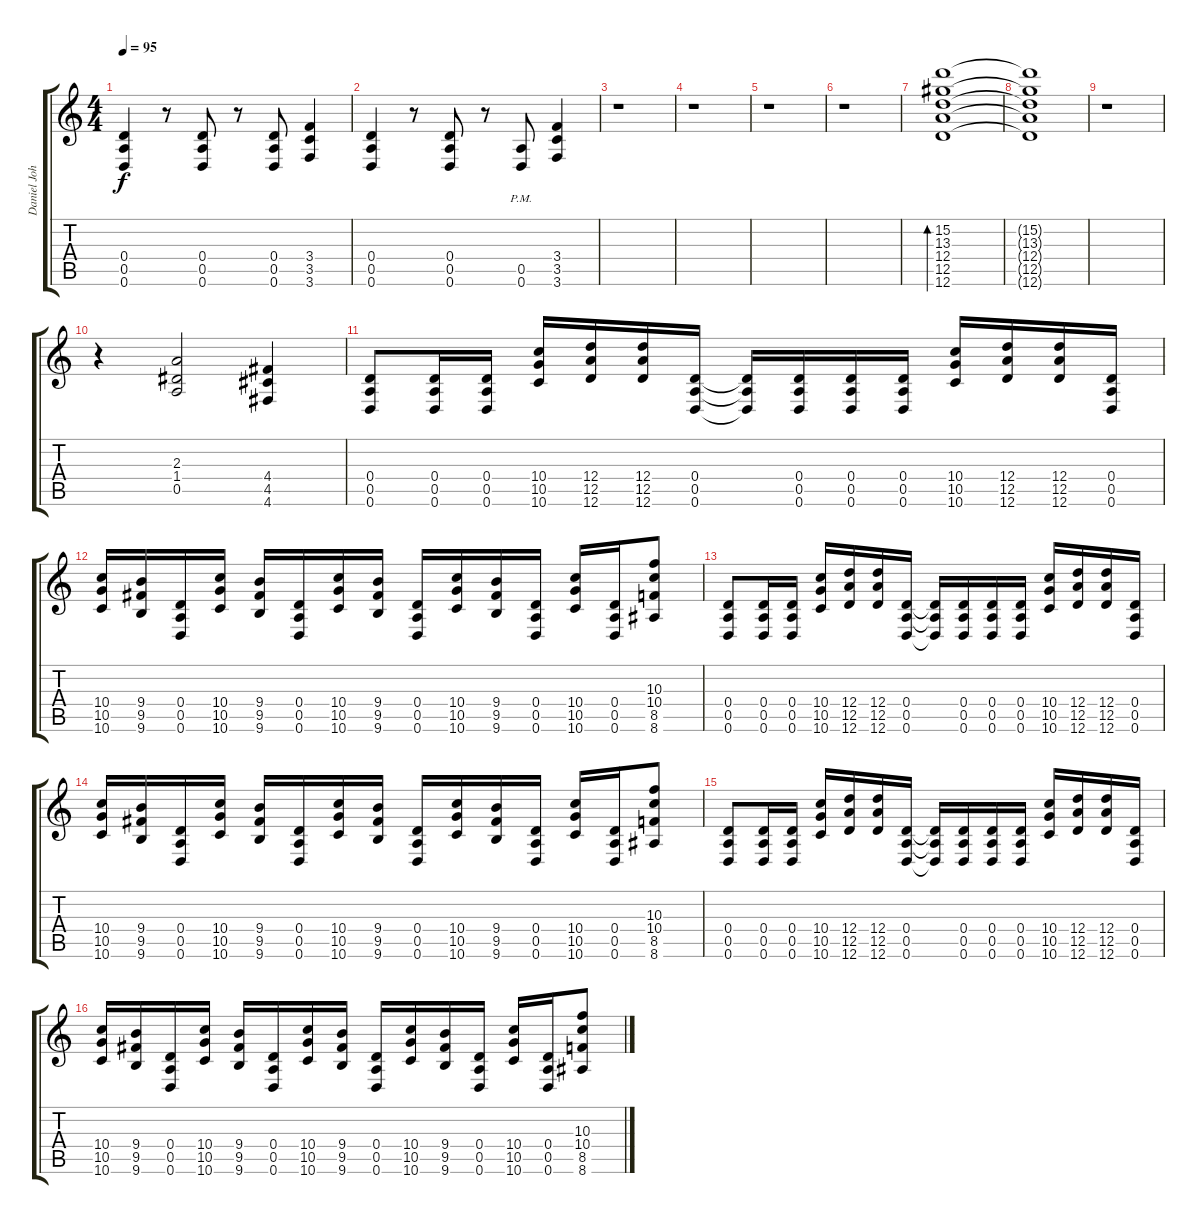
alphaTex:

\track ("Daniel Johns (distortion guitare)" "Daniel Joh") {instrument distortionguitar}
\staff {score tabs}
\tuning (E4 B3 G3 D3 A2 D2) {hide}
\ts (4 4)
\tempo 95
\clef g2
\ks c
(0.4 0.5 0.6).4{dy f} r.8 (0.4 0.5 0.6).8 r.8 (0.4 0.5 0.6).8 (3.4 3.5 3.6).4 |
(0.4 0.5 0.6).4 r.8 (0.4 0.5 0.6).8 r.8 (0.5{pm} 0.6{pm}).8 (3.4 3.5 3.6).4 |
r.1 |
r.1 |
r.1 |
r.1 |
(15.2 13.3 12.4 12.5 12.6).1{bd 120 instrument electricguitarclean} |
(15.2{t} 13.3{t} 12.4{t} 12.5{t} 12.6{t}).1 |
r.1{volume 0} |
r.4{volume 13 instrument distortionguitar} (2.3 1.4 0.5).2 (4.4 4.5 4.6).4 |
(0.4 0.5 0.6).8 (0.4 0.5 0.6).16 (0.4 0.5 0.6).16 (10.4 10.5 10.6).16 (12.4 12.5 12.6).16 (12.4 12.5 12.6).16 (0.4 0.5 0.6).16 (0.4{t} 0.5{t} 0.6{t}).16 (0.4 0.5 0.6).16 (0.4 0.5 0.6).16 (0.4 0.5 0.6).16 (10.4 10.5 10.6).16 (12.4 12.5 12.6).16 (12.4 12.5 12.6).16 (0.4 0.5 0.6).16 |
(10.4 10.5 10.6).16 (9.4 9.5 9.6).16 (0.4 0.5 0.6).16 (10.4 10.5 10.6).16 (9.4 9.5 9.6).16 (0.4 0.5 0.6).16 (10.4 10.5 10.6).16 (9.4 9.5 9.6).16 (0.4 0.5 0.6).16 (10.4 10.5 10.6).16 (9.4 9.5 9.6).16 (0.4 0.5 0.6).16 (10.4 10.5 10.6).16 (0.4 0.5 0.6).16 (10.3 10.4 8.5 8.6).8 |
(0.4 0.5 0.6).8 (0.4 0.5 0.6).16 (0.4 0.5 0.6).16 (10.4 10.5 10.6).16 (12.4 12.5 12.6).16 (12.4 12.5 12.6).16 (0.4 0.5 0.6).16 (0.4{t} 0.5{t} 0.6{t}).16 (0.4 0.5 0.6).16 (0.4 0.5 0.6).16 (0.4 0.5 0.6).16 (10.4 10.5 10.6).16 (12.4 12.5 12.6).16 (12.4 12.5 12.6).16 (0.4 0.5 0.6).16 |
(10.4 10.5 10.6).16 (9.4 9.5 9.6).16 (0.4 0.5 0.6).16 (10.4 10.5 10.6).16 (9.4 9.5 9.6).16 (0.4 0.5 0.6).16 (10.4 10.5 10.6).16 (9.4 9.5 9.6).16 (0.4 0.5 0.6).16 (10.4 10.5 10.6).16 (9.4 9.5 9.6).16 (0.4 0.5 0.6).16 (10.4 10.5 10.6).16 (0.4 0.5 0.6).16 (10.3 10.4 8.5 8.6).8 |
(0.4 0.5 0.6).8 (0.4 0.5 0.6).16 (0.4 0.5 0.6).16 (10.4 10.5 10.6).16 (12.4 12.5 12.6).16 (12.4 12.5 12.6).16 (0.4 0.5 0.6).16 (0.4{t} 0.5{t} 0.6{t}).16 (0.4 0.5 0.6).16 (0.4 0.5 0.6).16 (0.4 0.5 0.6).16 (10.4 10.5 10.6).16 (12.4 12.5 12.6).16 (12.4 12.5 12.6).16 (0.4 0.5 0.6).16 |
(10.4 10.5 10.6).16 (9.4 9.5 9.6).16 (0.4 0.5 0.6).16 (10.4 10.5 10.6).16 (9.4 9.5 9.6).16 (0.4 0.5 0.6).16 (10.4 10.5 10.6).16 (9.4 9.5 9.6).16 (0.4 0.5 0.6).16 (10.4 10.5 10.6).16 (9.4 9.5 9.6).16 (0.4 0.5 0.6).16 (10.4 10.5 10.6).16 (0.4 0.5 0.6).16 (10.3 10.4 8.5 8.6).8
